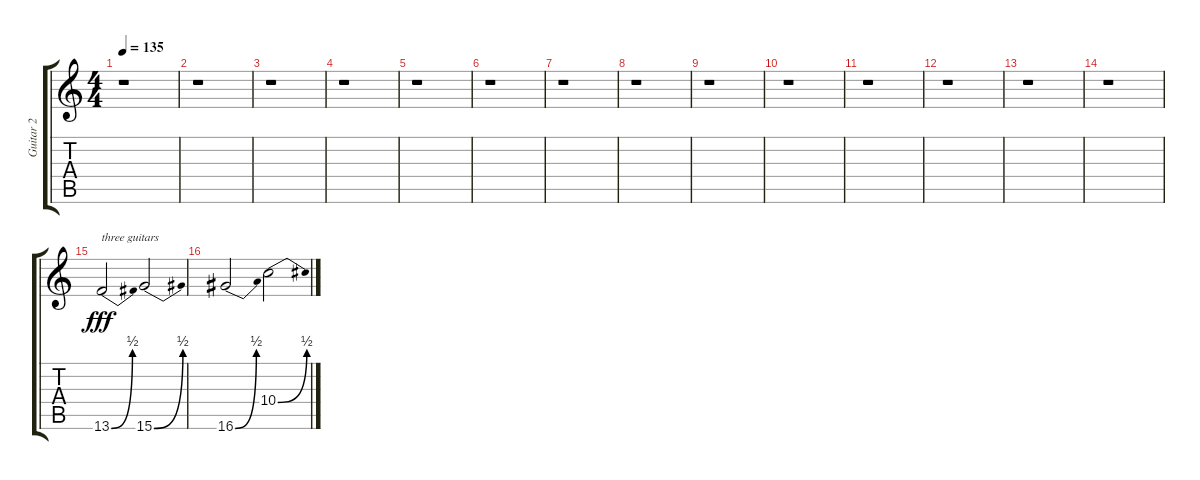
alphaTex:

\track ("Guitar 2" "Guitar 2") {instrument distortionguitar}
\staff {score tabs}
\tuning (E4 B3 G3 D3 A2 E2) {hide}
\ts (4 4)
\tempo 135
\clef g2
\ks c
r.1{dy fff} |
r.1 |
r.1 |
r.1 |
r.1 |
r.1 |
r.1 |
r.1 |
r.1 |
r.1 |
r.1 |
r.1 |
r.1 |
r.1 |
13.6{be (bend 0 0 60 2)}.2{txt "three guitars"} 15.6{be (bend 0 0 60 2)}.2 |
16.6{be (bend 0 0 60 2)}.2 10.4{be (bend 0 0 60 2)}.2
